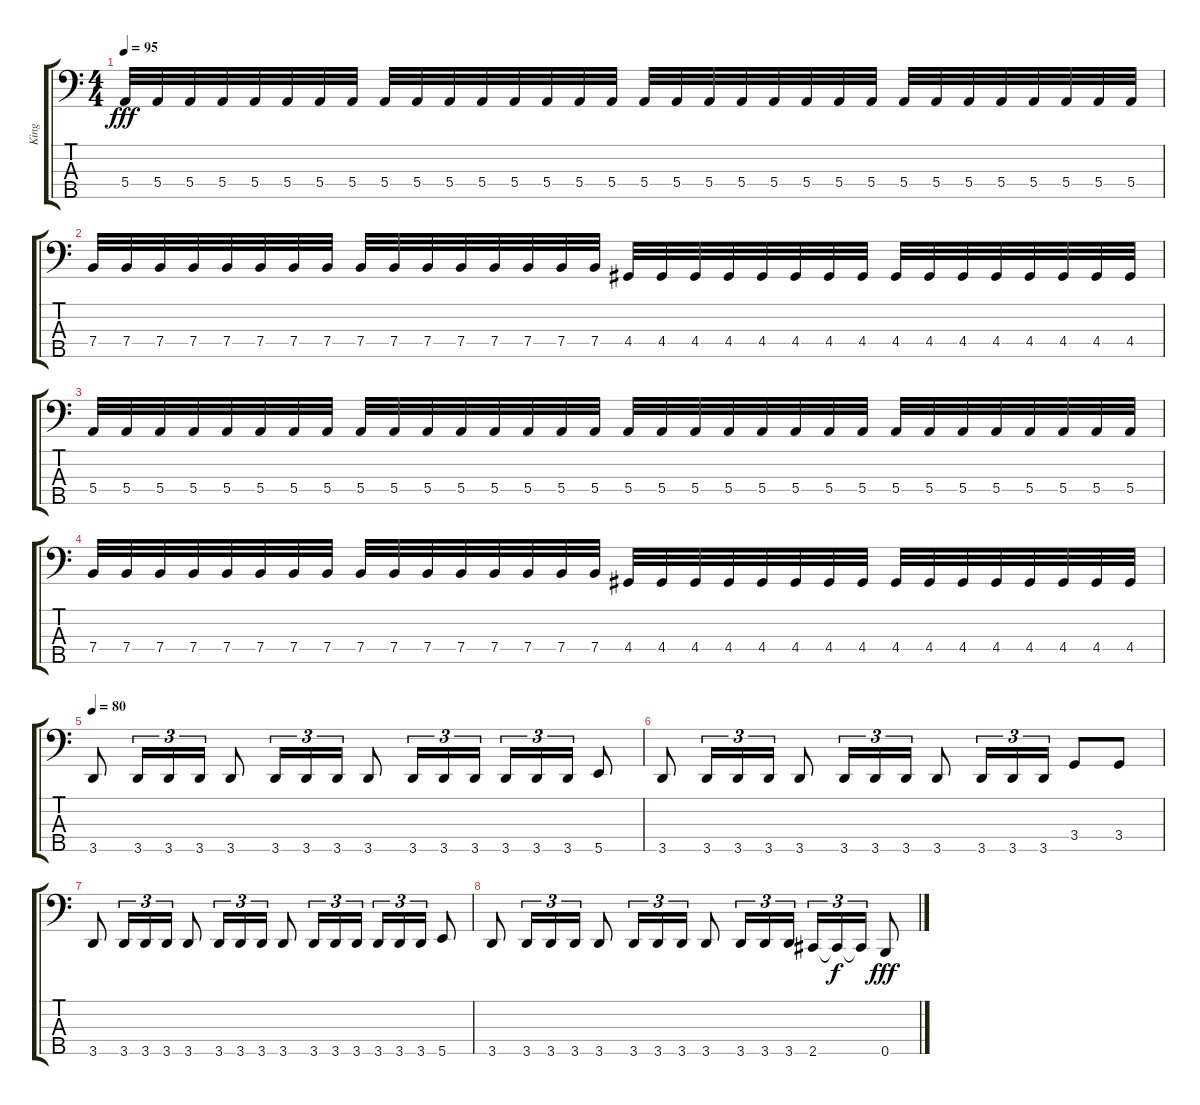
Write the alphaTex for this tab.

\track ("King" "King") {instrument electricbassfinger}
\staff {score tabs}
\tuning (G2 D2 A1 E1 B0) {hide}
\ts (4 4)
\tempo 95
\clef f4
\ks c
5.4.32{dy fff} 5.4.32 5.4.32 5.4.32 5.4.32 5.4.32 5.4.32 5.4.32 5.4.32 5.4.32 5.4.32 5.4.32 5.4.32 5.4.32 5.4.32 5.4.32 5.4.32 5.4.32 5.4.32 5.4.32 5.4.32 5.4.32 5.4.32 5.4.32 5.4.32 5.4.32 5.4.32 5.4.32 5.4.32 5.4.32 5.4.32 5.4.32 |
7.4.32 7.4.32 7.4.32 7.4.32 7.4.32 7.4.32 7.4.32 7.4.32 7.4.32 7.4.32 7.4.32 7.4.32 7.4.32 7.4.32 7.4.32 7.4.32 4.4.32 4.4.32 4.4.32 4.4.32 4.4.32 4.4.32 4.4.32 4.4.32 4.4.32 4.4.32 4.4.32 4.4.32 4.4.32 4.4.32 4.4.32 4.4.32 |
5.4.32 5.4.32 5.4.32 5.4.32 5.4.32 5.4.32 5.4.32 5.4.32 5.4.32 5.4.32 5.4.32 5.4.32 5.4.32 5.4.32 5.4.32 5.4.32 5.4.32 5.4.32 5.4.32 5.4.32 5.4.32 5.4.32 5.4.32 5.4.32 5.4.32 5.4.32 5.4.32 5.4.32 5.4.32 5.4.32 5.4.32 5.4.32 |
7.4.32 7.4.32 7.4.32 7.4.32 7.4.32 7.4.32 7.4.32 7.4.32 7.4.32 7.4.32 7.4.32 7.4.32 7.4.32 7.4.32 7.4.32 7.4.32 4.4.32 4.4.32 4.4.32 4.4.32 4.4.32 4.4.32 4.4.32 4.4.32 4.4.32 4.4.32 4.4.32 4.4.32 4.4.32 4.4.32 4.4.32 4.4.32 |
\tempo 80
3.5.8 3.5.16{tu (3 2)} 3.5.16{tu (3 2)} 3.5.16{tu (3 2)} 3.5.8 3.5.16{tu (3 2)} 3.5.16{tu (3 2)} 3.5.16{tu (3 2)} 3.5.8 3.5.16{tu (3 2)} 3.5.16{tu (3 2)} 3.5.16{tu (3 2)} 3.5.16{tu (3 2)} 3.5.16{tu (3 2)} 3.5.16{tu (3 2)} 5.5.8 |
3.5.8 3.5.16{tu (3 2)} 3.5.16{tu (3 2)} 3.5.16{tu (3 2)} 3.5.8 3.5.16{tu (3 2)} 3.5.16{tu (3 2)} 3.5.16{tu (3 2)} 3.5.8 3.5.16{tu (3 2)} 3.5.16{tu (3 2)} 3.5.16{tu (3 2)} 3.4.8 3.4.8 |
3.5.8 3.5.16{tu (3 2)} 3.5.16{tu (3 2)} 3.5.16{tu (3 2)} 3.5.8 3.5.16{tu (3 2)} 3.5.16{tu (3 2)} 3.5.16{tu (3 2)} 3.5.8 3.5.16{tu (3 2)} 3.5.16{tu (3 2)} 3.5.16{tu (3 2)} 3.5.16{tu (3 2)} 3.5.16{tu (3 2)} 3.5.16{tu (3 2)} 5.5.8 |
3.5.8 3.5.16{tu (3 2)} 3.5.16{tu (3 2)} 3.5.16{tu (3 2)} 3.5.8 3.5.16{tu (3 2)} 3.5.16{tu (3 2)} 3.5.16{tu (3 2)} 3.5.8 3.5.16{tu (3 2)} 3.5.16{tu (3 2)} 3.5.16{tu (3 2)} 2.5.16{tu (3 2)} 2.5{t}.16{tu (3 2) dy f} 2.5{t}.16{tu (3 2)} 0.5.8{dy fff}
